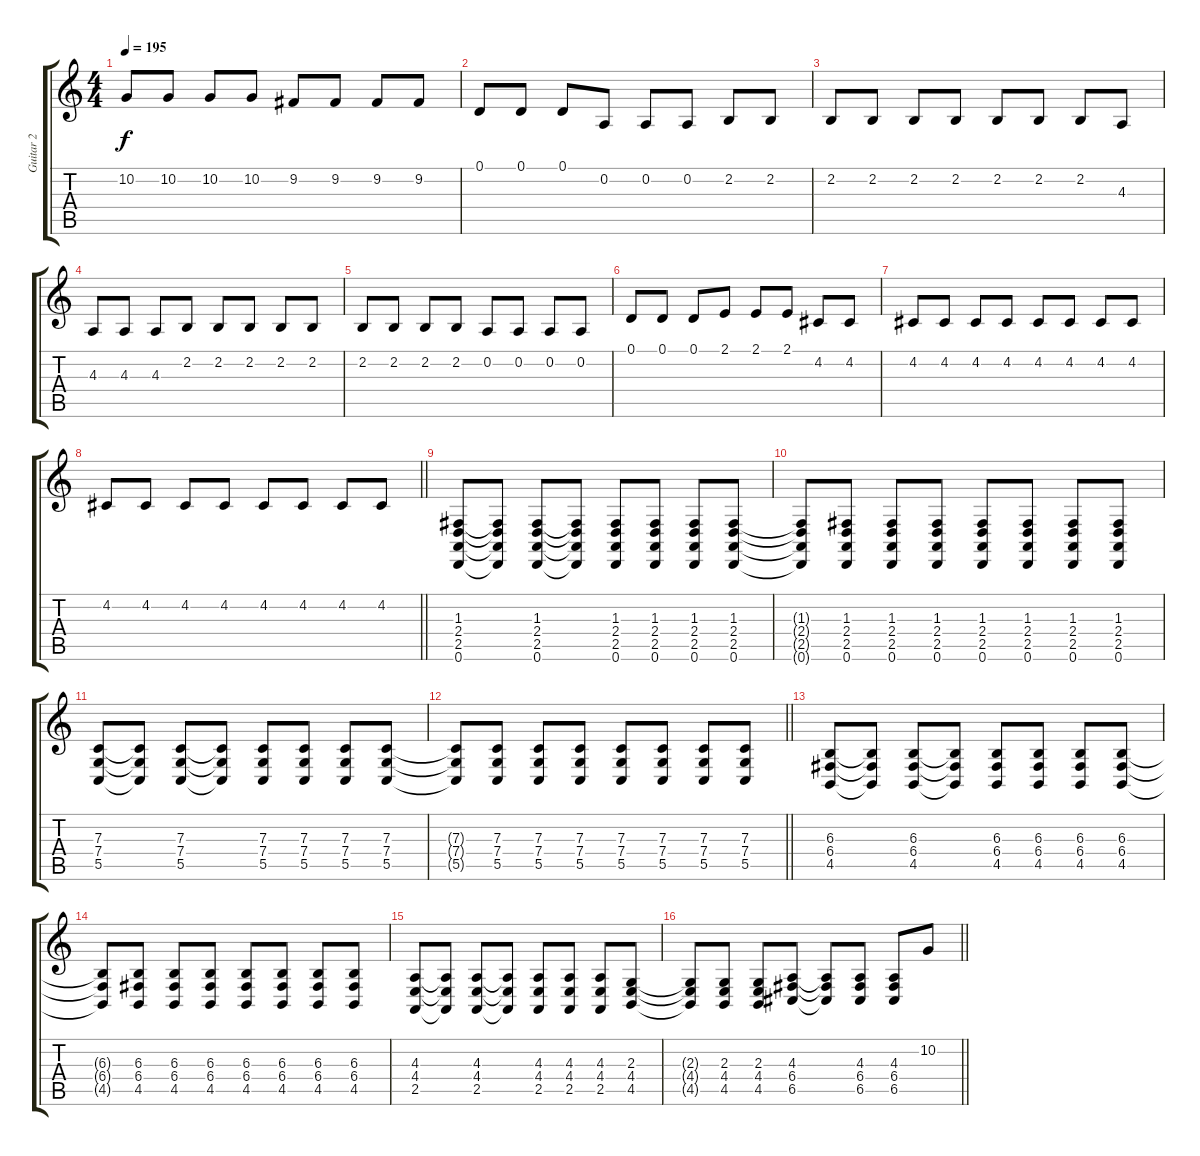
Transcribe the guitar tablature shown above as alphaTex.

\track ("Guitar 2" "Guitar 2") {instrument electricgrandpiano}
\staff {score tabs}
\tuning (D4 A3 F3 C3 G2 D2) {hide}
\ts (4 4)
\tempo 195
\clef g2
\ks c
10.2.8{dy f} 10.2.8 10.2.8 10.2.8 9.2.8 9.2.8 9.2.8 9.2.8 |
0.1.8 0.1.8 0.1.8 0.2.8 0.2.8 0.2.8 2.2.8 2.2.8 |
2.2.8 2.2.8 2.2.8 2.2.8 2.2.8 2.2.8 2.2.8 4.3.8 |
4.3.8 4.3.8 4.3.8 2.2.8 2.2.8 2.2.8 2.2.8 2.2.8 |
2.2.8 2.2.8 2.2.8 2.2.8 0.2.8 0.2.8 0.2.8 0.2.8 |
0.1.8 0.1.8 0.1.8 2.1.8 2.1.8 2.1.8 4.2.8 4.2.8 |
4.2.8 4.2.8 4.2.8 4.2.8 4.2.8 4.2.8 4.2.8 4.2.8 |
\barLineRight lightlight
4.2.8 4.2.8 4.2.8 4.2.8 4.2.8 4.2.8 4.2.8 4.2.8 |
(1.3 2.4 2.5 0.6).8 (1.3{t} 2.4{t} 2.5{t} 0.6{t}).8 (1.3 2.4 2.5 0.6).8 (1.3{t} 2.4{t} 2.5{t} 0.6{t}).8 (1.3 2.4 2.5 0.6).8 (1.3 2.4 2.5 0.6).8 (1.3 2.4 2.5 0.6).8 (1.3 2.4 2.5 0.6).8 |
(1.3{t} 2.4{t} 2.5{t} 0.6{t}).8 (1.3 2.4 2.5 0.6).8 (1.3 2.4 2.5 0.6).8 (1.3 2.4 2.5 0.6).8 (1.3 2.4 2.5 0.6).8 (1.3 2.4 2.5 0.6).8 (1.3 2.4 2.5 0.6).8 (1.3 2.4 2.5 0.6).8 |
(7.3 7.4 5.5).8 (7.3{t} 7.4{t} 5.5{t}).8 (7.3 7.4 5.5).8 (7.3{t} 7.4{t} 5.5{t}).8 (7.3 7.4 5.5).8 (7.3 7.4 5.5).8 (7.3 7.4 5.5).8 (7.3 7.4 5.5).8 |
\barLineRight lightlight
(7.3{t} 7.4{t} 5.5{t}).8 (7.3 7.4 5.5).8 (7.3 7.4 5.5).8 (7.3 7.4 5.5).8 (7.3 7.4 5.5).8 (7.3 7.4 5.5).8 (7.3 7.4 5.5).8 (7.3 7.4 5.5).8 |
(6.3 6.4 4.5).8 (6.3{t} 6.4{t} 4.5{t}).8 (6.3 6.4 4.5).8 (6.3{t} 6.4{t} 4.5{t}).8 (6.3 6.4 4.5).8 (6.3 6.4 4.5).8 (6.3 6.4 4.5).8 (6.3 6.4 4.5).8 |
(6.3{t} 6.4{t} 4.5{t}).8 (6.3 6.4 4.5).8 (6.3 6.4 4.5).8 (6.3 6.4 4.5).8 (6.3 6.4 4.5).8 (6.3 6.4 4.5).8 (6.3 6.4 4.5).8 (6.3 6.4 4.5).8 |
(4.3 4.4 2.5).8 (4.3{t} 4.4{t} 2.5{t}).8 (4.3 4.4 2.5).8 (4.3{t} 4.4{t} 2.5{t}).8 (4.3 4.4 2.5).8 (4.3 4.4 2.5).8 (4.3 4.4 2.5).8 (2.3 4.4 4.5).8 |
\barLineRight lightlight
(2.3{t} 4.4{t} 4.5{t}).8 (2.3 4.4 4.5).8 (2.3 4.4 4.5).8 (4.3 6.4 6.5).8 (4.3{t} 6.4{t} 6.5{t}).8 (4.3 6.4 6.5).8 (4.3 6.4 6.5).8 10.2.8
